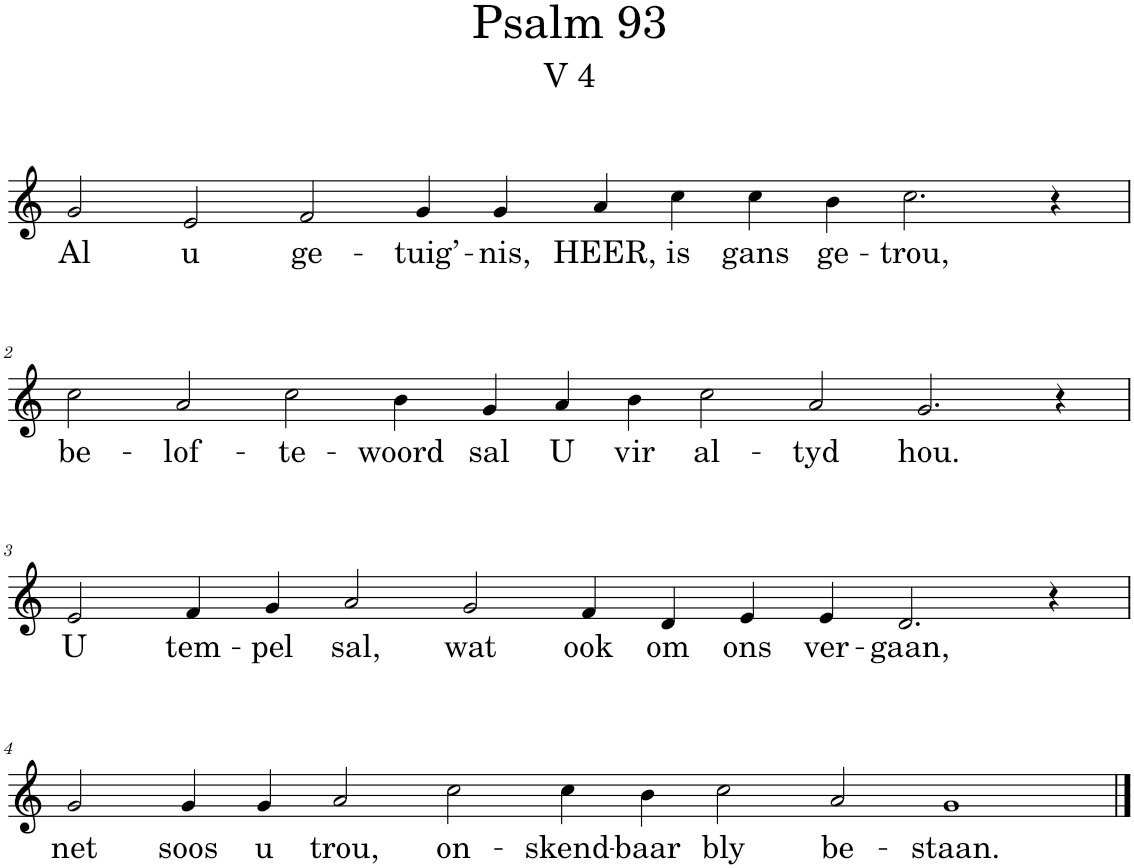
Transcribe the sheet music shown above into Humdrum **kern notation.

**kern	**text
*part1	*part1
*staff1	*staff1
*I"Pipe Organ	*
*I'Org.	*
*clefG2	*
*k[]	*
*M16/4	*
=1	=1
!	!LO:LY:b
2g/	Al
!	!LO:LY:b
2e/	u
!	!LO:LY:b
2f/	ge-
!	!LO:LY:b
4g/	-tuig’-
!	!LO:LY:b
4g/	-nis,
!	!LO:LY:b
4a/	HEER,
!	!LO:LY:b
4cc\	is
!	!LO:LY:b
4cc\	gans
!	!LO:LY:b
4b\	ge-
!	!LO:LY:b
2.cc\	-trou,
4r	.
!!LO:LB:g=z
=2	=2
*M18/4	*
!	!LO:LY:b
2cc\	be-
!	!LO:LY:b
2a/	-lof-
!	!LO:LY:b
2cc\	-te-
!	!LO:LY:b
4b\	-woord
!	!LO:LY:b
4g/	sal
!	!LO:LY:b
4a/	U
!	!LO:LY:b
4b\	vir
!	!LO:LY:b
2cc\	al-
!	!LO:LY:b
2a/	-tyd
!	!LO:LY:b
2.g/	hou.
4r	.
!!LO:LB:g=z
=3	=3
*M16/4	*
!	!LO:LY:b
2e/	U
!	!LO:LY:b
4f/	tem-
!	!LO:LY:b
4g/	-pel
!	!LO:LY:b
2a/	sal,
!	!LO:LY:b
2g/	wat
!	!LO:LY:b
4f/	ook
!	!LO:LY:b
4d/	om
!	!LO:LY:b
4e/	ons
!	!LO:LY:b
4e/	ver-
!	!LO:LY:b
2.d/	-gaan,
4r	.
!!LO:LB:g=z
=4	=4
*M18/4	*
!	!LO:LY:b
2g/	net
!	!LO:LY:b
4g/	soos
!	!LO:LY:b
4g/	u
!	!LO:LY:b
2a/	trou,
!	!LO:LY:b
2cc\	on-
!	!LO:LY:b
4cc\	-skend-
!	!LO:LY:b
4b\	-baar
!	!LO:LY:b
2cc\	bly
!	!LO:LY:b
2a/	be-
!	!LO:LY:b
1g	-staan.
==	==
*-	*-
